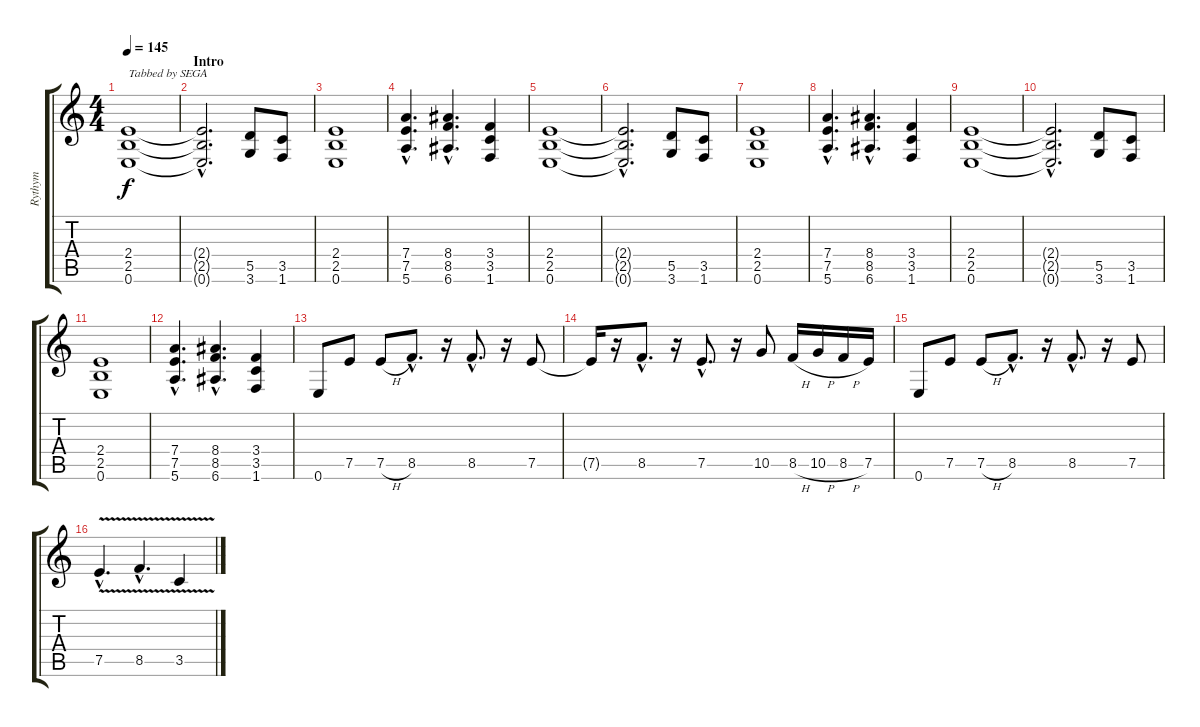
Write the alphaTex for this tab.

\track ("Rythym" "Rythym") {instrument distortionguitar}
\staff {score tabs}
\tuning (E4 B3 G3 D3 A2 E2) {hide}
\ts (4 4)
\tempo 145
\clef g2
\ks c
(2.4 2.5 0.6).1{txt "Tabbed by SEGA" dy f instrument distortionguitar} |
\section ("" "Intro")
(2.4{hac t} 2.5{hac t} 0.6{hac t}).2{d} (5.5 3.6).8 (3.5 1.6).8 |
(2.4 2.5 0.6).1 |
(7.4{hac} 7.5 5.6{hac}).4{d} (8.4{hac} 8.5{hac} 6.6{hac}).4{d} (3.4 3.5 1.6).4 |
(2.4 2.5 0.6).1 |
(2.4{hac t} 2.5{hac t} 0.6{hac t}).2{d} (5.5 3.6).8 (3.5 1.6).8 |
(2.4 2.5 0.6).1 |
(7.4{hac} 7.5 5.6{hac}).4{d} (8.4{hac} 8.5{hac} 6.6{hac}).4{d} (3.4 3.5 1.6).4 |
(2.4 2.5 0.6).1 |
(2.4{hac t} 2.5{hac t} 0.6{hac t}).2{d} (5.5 3.6).8 (3.5 1.6).8 |
(2.4 2.5 0.6).1 |
(7.4{hac} 7.5 5.6{hac}).4{d} (8.4{hac} 8.5{hac} 6.6{hac}).4{d} (3.4 3.5 1.6).4 |
0.6.8 7.5.8 7.5{h}.8 8.5{hac}.8{d} r.16 8.5{hac}.8{d} r.16 7.5.8 |
7.5{t}.16 r.16 8.5{hac}.8{d} r.16 7.5{hac}.8{d} r.16 10.5.8 8.5{h}.16 10.5{h}.16 8.5{h}.16 7.5.16 |
0.6.8 7.5.8 7.5{h}.8 8.5{hac}.8{d} r.16 8.5{hac}.8{d} r.16 7.5.8 |
7.5{v hac}.4{d} 8.5{v hac}.4{d} 3.5{v}.4
